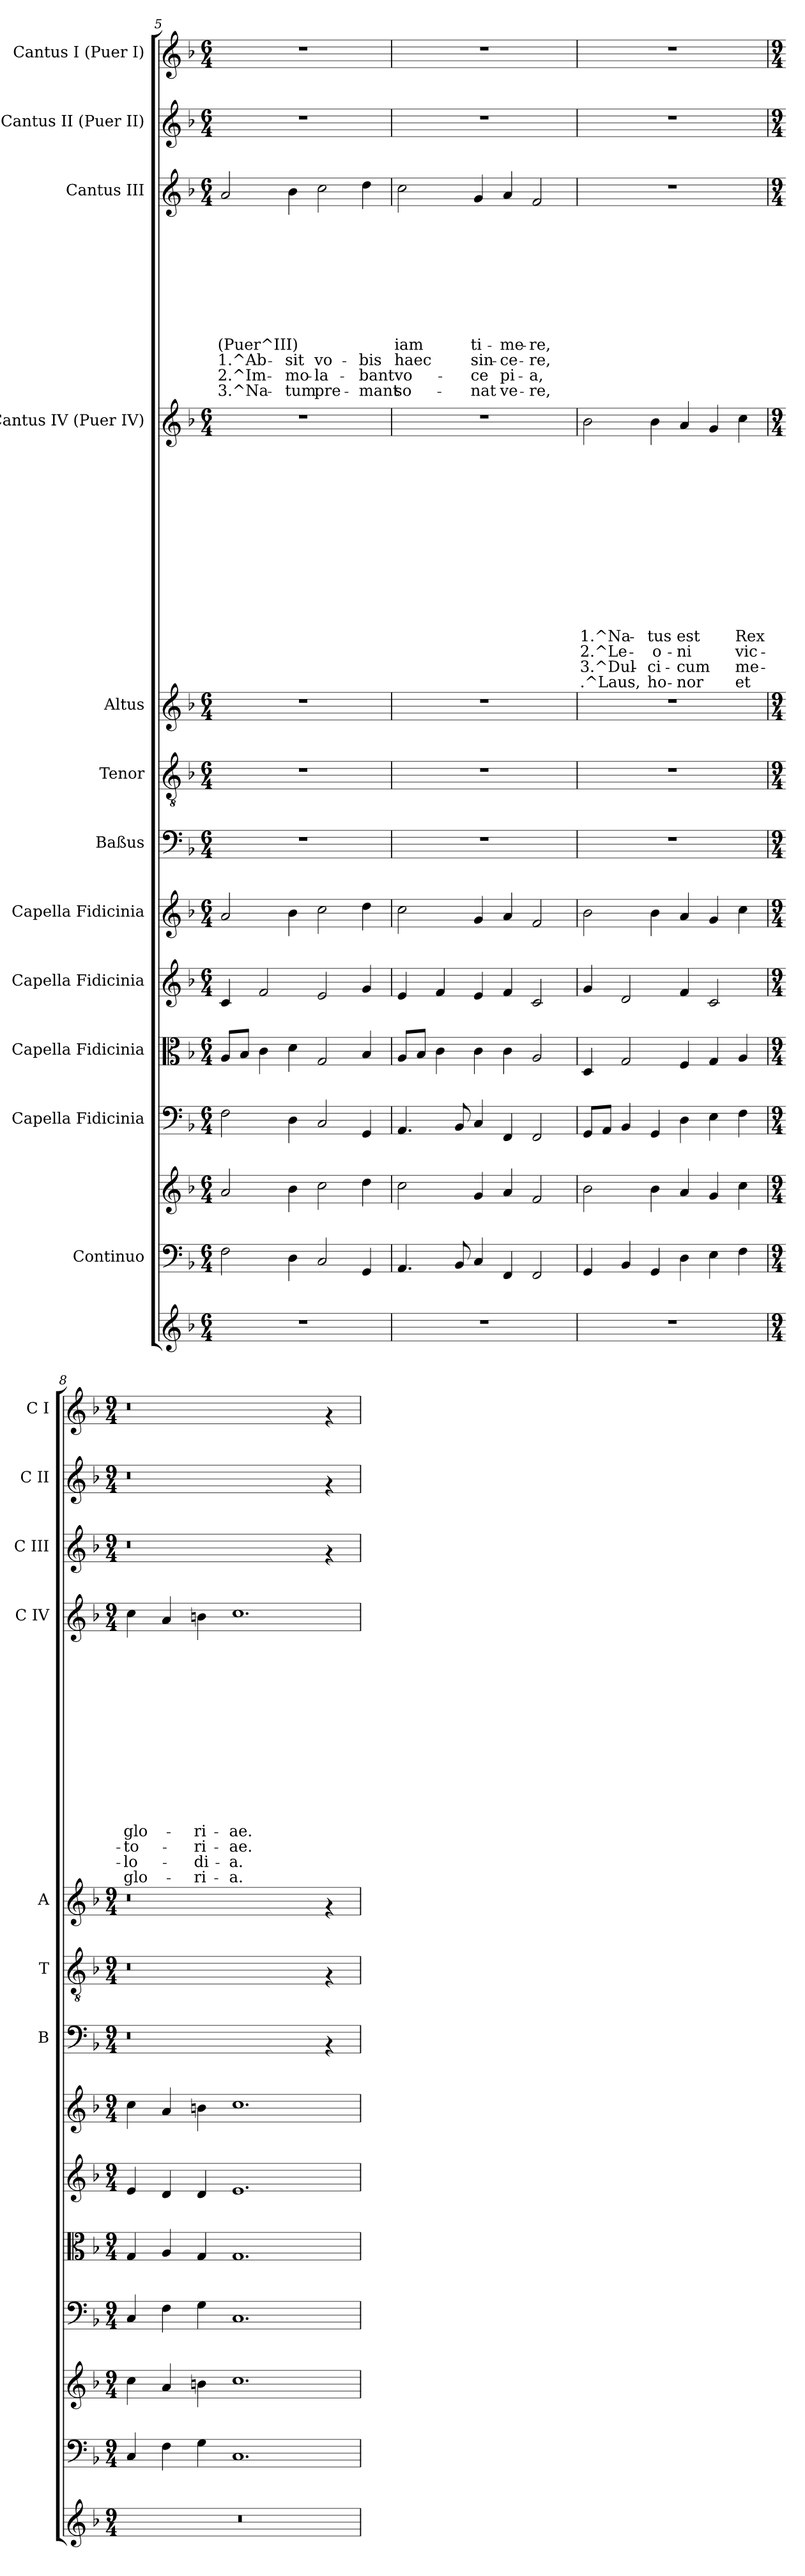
**kern	**kern	**kern	**kern	**kern	**kern	**kern	**kern	**kern	**kern	**kern	**text	**text	**text	**text	**text	**text	**text	**text	**text	**text	**text	**text	**text	**text	**text	**text	**kern	**text	**text	**text	**text	**text	**text	**text	**text	**text	**text	**text	**text	**kern	**kern
*part13	*part12	*part12	*part11	*part10	*part9	*part8	*part7	*part6	*part5	*part4	*part4	*part4	*part4	*part4	*part4	*part4	*part4	*part4	*part4	*part4	*part4	*part4	*part4	*part4	*part4	*part4	*part3	*part3	*part3	*part3	*part3	*part3	*part3	*part3	*part3	*part3	*part3	*part3	*part3	*part2	*part1
*staff14	*staff13	*staff12	*staff11	*staff10	*staff9	*staff8	*staff7	*staff6	*staff5	*staff4	*staff4	*staff4	*staff4	*staff4	*staff4	*staff4	*staff4	*staff4	*staff4	*staff4	*staff4	*staff4	*staff4	*staff4	*staff4	*staff4	*staff3	*staff3	*staff3	*staff3	*staff3	*staff3	*staff3	*staff3	*staff3	*staff3	*staff3	*staff3	*staff3	*staff2	*staff1
*	*I"Continuo	*	*I"Capella Fidicinia	*I"Capella Fidicinia	*I"Capella Fidicinia	*I"Capella Fidicinia	*I"Baßus	*I"Tenor	*I"Altus	*I"Cantus IV (Puer IV)	*	*	*	*	*	*	*	*	*	*	*	*	*	*	*	*	*I"Cantus III	*	*	*	*	*	*	*	*	*	*	*	*	*I"Cantus II (Puer II)	*I"Cantus I (Puer I)
*	*	*	*	*	*	*	*I'B	*I'T	*I'A	*I'C IV	*	*	*	*	*	*	*	*	*	*	*	*	*	*	*	*	*I'C III	*	*	*	*	*	*	*	*	*	*	*	*	*I'C II	*I'C I
*clefG2	*clefF4	*clefG2	*clefF4	*clefC3	*clefG2	*clefG2	*clefF4	*clefGv2	*clefG2	*clefG2	*	*	*	*	*	*	*	*	*	*	*	*	*	*	*	*	*clefG2	*	*	*	*	*	*	*	*	*	*	*	*	*clefG2	*clefG2
*k[b-]	*k[b-]	*k[b-]	*k[b-]	*k[b-]	*k[b-]	*k[b-]	*k[b-]	*k[b-]	*k[b-]	*k[b-]	*	*	*	*	*	*	*	*	*	*	*	*	*	*	*	*	*k[b-]	*	*	*	*	*	*	*	*	*	*	*	*	*k[b-]	*k[b-]
*F:	*F:	*F:	*F:	*F:	*F:	*F:	*F:	*F:	*F:	*F:	*	*	*	*	*	*	*	*	*	*	*	*	*	*	*	*	*F:	*	*	*	*	*	*	*	*	*	*	*	*	*F:	*F:
*M6/4	*M6/4	*M6/4	*M6/4	*M6/4	*M6/4	*M6/4	*M6/4	*M6/4	*M6/4	*M6/4	*	*	*	*	*	*	*	*	*	*	*	*	*	*	*	*	*M6/4	*	*	*	*	*	*	*	*	*	*	*	*	*M6/4	*M6/4
=5	=5	=5	=5	=5	=5	=5	=5	=5	=5	=5	=5	=5	=5	=5	=5	=5	=5	=5	=5	=5	=5	=5	=5	=5	=5	=5	=5	=5	=5	=5	=5	=5	=5	=5	=5	=5	=5	=5	=5	=5	=5
!	!	!	!	!	!	!	!	!	!	!	!	!	!	!	!	!	!	!	!	!	!	!	!	!	!	!	!	!	!	!	!	!	!	!	!	!LO:LY:b:rj	!LO:LY:b:rj	!LO:LY:b:rj	!LO:LY:b:rj	!	!
1.r	2F\	2a/	2F\	8A/L	4c/	2a/	1.r	1.r	1.r	1.r	.	.	.	.	.	.	.	.	.	.	.	.	.	.	.	.	2a/	.	.	.	.	.	.	.	.	(Puer^III)	1.^Ab-	2.^Im-	3.^Na-	1.r	1.r
.	.	.	.	8B-/J	.	.	.	.	.	.	.	.	.	.	.	.	.	.	.	.	.	.	.	.	.	.	.	.	.	.	.	.	.	.	.	.	.	.	.	.	.
.	.	.	.	4c\	2f/	.	.	.	.	.	.	.	.	.	.	.	.	.	.	.	.	.	.	.	.	.	.	.	.	.	.	.	.	.	.	.	.	.	.	.	.
!	!	!	!	!	!	!	!	!	!	!	!	!	!	!	!	!	!	!	!	!	!	!	!	!	!	!	!	!	!	!	!	!	!	!	!	!	!LO:LY:b:rj	!LO:LY:b:rj	!LO:LY:b:rj	!	!
.	4D\	4b-\	4D\	4d\	.	4b-\	.	.	.	.	.	.	.	.	.	.	.	.	.	.	.	.	.	.	.	.	4b-\	.	.	.	.	.	.	.	.	.	-sit	-mo-	-tum	.	.
!	!	!	!	!	!	!	!	!	!	!	!	!	!	!	!	!	!	!	!	!	!	!	!	!	!	!	!	!	!	!	!	!	!	!	!	!	!LO:LY:b:rj	!LO:LY:b:rj	!LO:LY:b:rj	!	!
.	2C/	2cc\	2C/	2G/	2e/	2cc\	.	.	.	.	.	.	.	.	.	.	.	.	.	.	.	.	.	.	.	.	2cc\	.	.	.	.	.	.	.	.	.	vo-	-la-	pre-	.	.
!	!	!	!	!	!	!	!	!	!	!	!	!	!	!	!	!	!	!	!	!	!	!	!	!	!	!	!	!	!	!	!	!	!	!	!	!	!LO:LY:b:rj	!LO:LY:b:rj	!LO:LY:b:rj	!	!
.	4GG/	4dd\	4GG/	4B-/	4g/	4dd\	.	.	.	.	.	.	.	.	.	.	.	.	.	.	.	.	.	.	.	.	4dd\	.	.	.	.	.	.	.	.	.	-bis	-bant	-mant	.	.
!!LO:PB:g=z
=6	=6	=6	=6	=6	=6	=6	=6	=6	=6	=6	=6	=6	=6	=6	=6	=6	=6	=6	=6	=6	=6	=6	=6	=6	=6	=6	=6	=6	=6	=6	=6	=6	=6	=6	=6	=6	=6	=6	=6	=6	=6
!	!	!	!	!	!	!	!	!	!	!	!	!	!	!	!	!	!	!	!	!	!	!	!	!	!	!	!	!	!	!	!	!	!	!	!	!LO:LY:b:rj	!LO:LY:b:rj	!LO:LY:b:rj	!LO:LY:b:rj	!	!
1.r	4.AA>/	2cc\	4.AA/	8A/L	4e/	2cc\	1.r	1.r	1.r	1.r	.	.	.	.	.	.	.	.	.	.	.	.	.	.	.	.	2cc\	.	.	.	.	.	.	.	.	iam	haec	vo-	so-	1.r	1.r
.	.	.	.	8B-/J	.	.	.	.	.	.	.	.	.	.	.	.	.	.	.	.	.	.	.	.	.	.	.	.	.	.	.	.	.	.	.	.	.	.	.	.	.
.	.	.	.	4c\	4f/	.	.	.	.	.	.	.	.	.	.	.	.	.	.	.	.	.	.	.	.	.	.	.	.	.	.	.	.	.	.	.	.	.	.	.	.
.	8BB-/	.	8BB-/	.	.	.	.	.	.	.	.	.	.	.	.	.	.	.	.	.	.	.	.	.	.	.	.	.	.	.	.	.	.	.	.	.	.	.	.	.	.
!	!	!	!	!	!	!	!	!	!	!	!	!	!	!	!	!	!	!	!	!	!	!	!	!	!	!	!	!	!	!	!	!	!	!	!	!LO:LY:b:rj	!LO:LY:b:rj	!LO:LY:b:rj	!LO:LY:b:rj	!	!
.	4C/	4g/	4C/	4c\	4e/	4g/	.	.	.	.	.	.	.	.	.	.	.	.	.	.	.	.	.	.	.	.	4g/	.	.	.	.	.	.	.	.	ti-	sin-	-ce	-nat	.	.
!	!	!	!	!	!	!	!	!	!	!	!	!	!	!	!	!	!	!	!	!	!	!	!	!	!	!	!	!	!	!	!	!	!	!	!	!LO:LY:b:rj	!LO:LY:b:rj	!LO:LY:b:rj	!LO:LY:b:rj	!	!
.	4FF/	4a/	4FF/	4c\	4f/	4a/	.	.	.	.	.	.	.	.	.	.	.	.	.	.	.	.	.	.	.	.	4a/	.	.	.	.	.	.	.	.	-me-	-ce-	pi-	ve-	.	.
!	!	!	!	!	!	!	!	!	!	!	!	!	!	!	!	!	!	!	!	!	!	!	!	!	!	!	!	!	!	!	!	!	!	!	!	!LO:LY:b:rj	!LO:LY:b:rj	!LO:LY:b:rj	!LO:LY:b:rj	!	!
.	2FF/	2f/	2FF/	2A/	2c/	2f/	.	.	.	.	.	.	.	.	.	.	.	.	.	.	.	.	.	.	.	.	2f/	.	.	.	.	.	.	.	.	-re,	-re,	-a,	-re,	.	.
=7	=7	=7	=7	=7	=7	=7	=7	=7	=7	=7	=7	=7	=7	=7	=7	=7	=7	=7	=7	=7	=7	=7	=7	=7	=7	=7	=7	=7	=7	=7	=7	=7	=7	=7	=7	=7	=7	=7	=7	=7	=7
!	!	!	!	!	!	!	!	!	!	!	!	!	!	!	!	!	!	!	!	!	!	!	!LO:LY:b:rj	!LO:LY:b:rj	!LO:LY:b:rj	!LO:LY:b:rj	!	!	!	!	!	!	!	!	!	!	!	!	!	!	!
1.r	4GG/	2b-\	8GG/L	4D/	4g/	2b-\	1.r	1.r	1.r	2b-\	.	.	.	.	.	.	.	.	.	.	.	.	1.^Na-	2.^Le-	3.^Dul-	.^Laus,	1.r	.	.	.	.	.	.	.	.	.	.	.	.	1.r	1.r
.	.	.	8AA/J	.	.	.	.	.	.	.	.	.	.	.	.	.	.	.	.	.	.	.	.	.	.	.	.	.	.	.	.	.	.	.	.	.	.	.	.	.	.
.	4BB-/	.	4BB-/	2G/	2d/	.	.	.	.	.	.	.	.	.	.	.	.	.	.	.	.	.	.	.	.	.	.	.	.	.	.	.	.	.	.	.	.	.	.	.	.
!	!	!	!	!	!	!	!	!	!	!	!	!	!	!	!	!	!	!	!	!	!	!	!LO:LY:b:rj	!LO:LY:b:rj	!LO:LY:b:rj	!LO:LY:b:rj	!	!	!	!	!	!	!	!	!	!	!	!	!	!	!
.	4GG/	4b-\	4GG/	.	.	4b-\	.	.	.	4b-\	.	.	.	.	.	.	.	.	.	.	.	.	-tus	-o-	-ci-	ho-	.	.	.	.	.	.	.	.	.	.	.	.	.	.	.
!	!	!	!	!	!	!	!	!	!	!	!	!	!	!	!	!	!	!	!	!	!	!	!LO:LY:b:rj	!LO:LY:b:rj	!LO:LY:b:rj	!LO:LY:b:rj	!	!	!	!	!	!	!	!	!	!	!	!	!	!	!
.	4D\	4a/	4D\	4F/	4f/	4a/	.	.	.	4a/	.	.	.	.	.	.	.	.	.	.	.	.	est	-ni	-cum	-nor	.	.	.	.	.	.	.	.	.	.	.	.	.	.	.
.	4E\	4g/	4E\	4G/	2c/	4g/	.	.	.	4g/	.	.	.	.	.	.	.	.	.	.	.	.	.	.	.	.	.	.	.	.	.	.	.	.	.	.	.	.	.	.	.
!	!	!	!	!	!	!	!	!	!	!	!	!	!	!	!	!	!	!	!	!	!	!	!LO:LY:b:rj	!LO:LY:b:rj	!LO:LY:b:rj	!LO:LY:b:rj	!	!	!	!	!	!	!	!	!	!	!	!	!	!	!
.	4F\	4cc\	4F\	4A/	.	4cc\	.	.	.	4cc\	.	.	.	.	.	.	.	.	.	.	.	.	Rex	vic-	me-	et	.	.	.	.	.	.	.	.	.	.	.	.	.	.	.
=8	=8	=8	=8	=8	=8	=8	=8	=8	=8	=8	=8	=8	=8	=8	=8	=8	=8	=8	=8	=8	=8	=8	=8	=8	=8	=8	=8	=8	=8	=8	=8	=8	=8	=8	=8	=8	=8	=8	=8	=8	=8
*M9/4	*M9/4	*M9/4	*M9/4	*M9/4	*M9/4	*M9/4	*M9/4	*M9/4	*M9/4	*M9/4	*	*	*	*	*	*	*	*	*	*	*	*	*	*	*	*	*M9/4	*	*	*	*	*	*	*	*	*	*	*	*	*M9/4	*M9/4
!	!	!	!	!	!	!	!	!	!	!	!	!	!	!	!	!	!	!	!	!	!	!	!LO:LY:b:rj	!LO:LY:b:rj	!LO:LY:b:rj	!LO:LY:b:rj	!	!	!	!	!	!	!	!	!	!	!	!	!	!	!
4%9r	4C/	4cc\	4C/	4G/	4e/	4cc\	0r	0r	0r	4cc\	.	.	.	.	.	.	.	.	.	.	.	.	glo-	-to-	-lo-	glo-	0r	.	.	.	.	.	.	.	.	.	.	.	.	0r	0r
.	4F\	4a/	4F\	4A/	4d/	4a/	.	.	.	4a/	.	.	.	.	.	.	.	.	.	.	.	.	.	.	.	.	.	.	.	.	.	.	.	.	.	.	.	.	.	.	.
!	!	!	!	!	!	!	!	!	!	!	!	!	!	!	!	!	!	!	!	!	!	!	!LO:LY:b:rj	!LO:LY:b:rj	!LO:LY:b:rj	!LO:LY:b:rj	!	!	!	!	!	!	!	!	!	!	!	!	!	!	!
.	4G\	4bn\	4G\	4G/	4d/	4bn\	.	.	.	4bn\	.	.	.	.	.	.	.	.	.	.	.	.	-ri-	-ri-	-di-	-ri-	.	.	.	.	.	.	.	.	.	.	.	.	.	.	.
!	!	!	!	!	!	!	!	!	!	!	!	!	!	!	!	!	!	!	!	!	!	!	!LO:LY:b:rj	!LO:LY:b:rj	!LO:LY:b:rj	!LO:LY:b:rj	!	!	!	!	!	!	!	!	!	!	!	!	!	!	!
.	1.C	1.cc	1.C	1.G	1.e	1.cc	.	.	.	1.cc	.	.	.	.	.	.	.	.	.	.	.	.	-ae.	-ae.	-a.	-a.	.	.	.	.	.	.	.	.	.	.	.	.	.	.	.
.	.	.	.	.	.	.	4rAA	4rF	4rf	.	.	.	.	.	.	.	.	.	.	.	.	.	.	.	.	.	4rf	.	.	.	.	.	.	.	.	.	.	.	.	4rf	4rf
=	=	=	=	=	=	=	=	=	=	=	=	=	=	=	=	=	=	=	=	=	=	=	=	=	=	=	=	=	=	=	=	=	=	=	=	=	=	=	=	=	=
*-	*-	*-	*-	*-	*-	*-	*-	*-	*-	*-	*-	*-	*-	*-	*-	*-	*-	*-	*-	*-	*-	*-	*-	*-	*-	*-	*-	*-	*-	*-	*-	*-	*-	*-	*-	*-	*-	*-	*-	*-	*-
